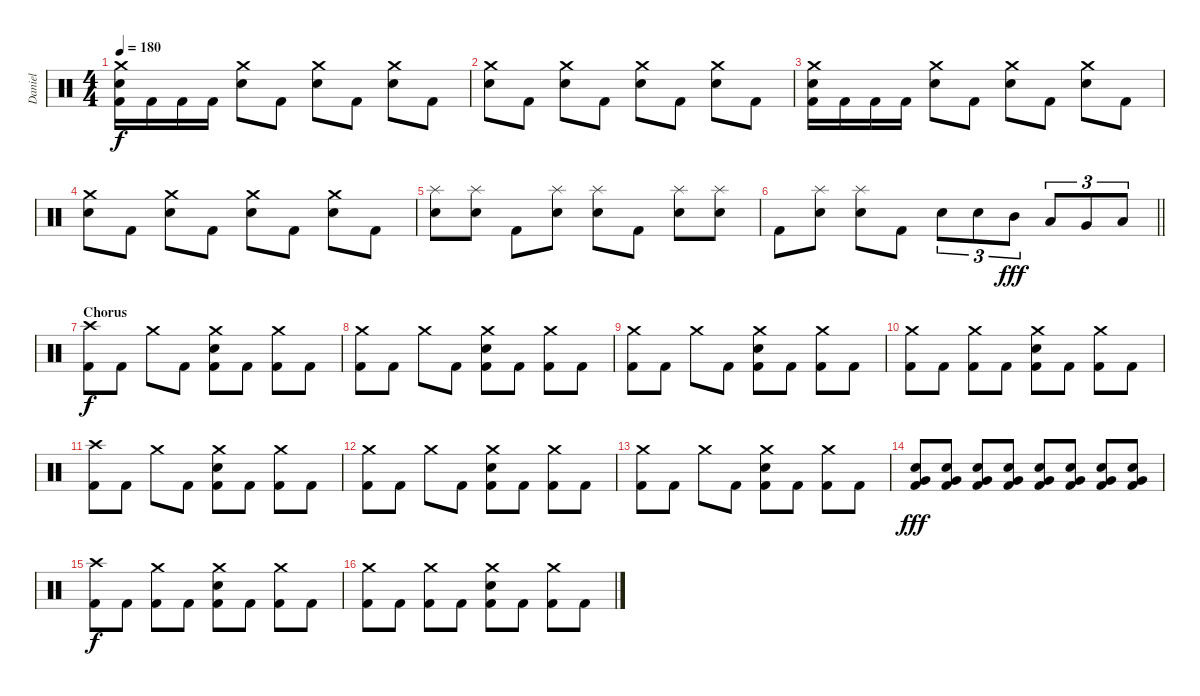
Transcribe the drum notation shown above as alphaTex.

\track ("Daniel" "Daniel") {instrument percussion}
\staff {score}
\articulation defaults
\ts (4 4)
\tempo 180
\clef neutral
\ks c
("Crash medium (hit)" "Electric Snare (hit)" "Kick (hit) 2").16{dy f} "Kick (hit) 2".16 "Kick (hit) 2".16 "Kick (hit) 2".16 ("Crash medium (hit)" "Electric Snare (hit)").8 "Kick (hit) 2".8 ("Crash medium (hit)" "Electric Snare (hit)").8 "Kick (hit) 2".8 ("Crash medium (hit)" "Electric Snare (hit)").8 "Kick (hit) 2".8 |
("Crash medium (hit)" "Electric Snare (hit)").8 "Kick (hit) 2".8 ("Crash medium (hit)" "Electric Snare (hit)").8 "Kick (hit) 2".8 ("Crash medium (hit)" "Electric Snare (hit)").8 "Kick (hit) 2".8 ("Crash medium (hit)" "Electric Snare (hit)").8 "Kick (hit) 2".8 |
("Crash medium (hit)" "Electric Snare (hit)" "Kick (hit) 2").16 "Kick (hit) 2".16 "Kick (hit) 2".16 "Kick (hit) 2".16 ("Crash medium (hit)" "Electric Snare (hit)").8 "Kick (hit) 2".8 ("Crash medium (hit)" "Electric Snare (hit)").8 "Kick (hit) 2".8 ("Crash medium (hit)" "Electric Snare (hit)").8 "Kick (hit) 2".8 |
("Crash medium (hit)" "Electric Snare (hit)").8 "Kick (hit) 2".8 ("Crash medium (hit)" "Electric Snare (hit)").8 "Kick (hit) 2".8 ("Crash medium (hit)" "Electric Snare (hit)").8 "Kick (hit) 2".8 ("Crash medium (hit)" "Electric Snare (hit)").8 "Kick (hit) 2".8 |
("Splash (hit)" "Electric Snare (hit)").8 ("Splash (hit)" "Electric Snare (hit)").8 "Kick (hit) 2".8 ("Splash (hit)" "Electric Snare (hit)").8 ("Splash (hit)" "Electric Snare (hit)").8 "Kick (hit) 2".8 ("Splash (hit)" "Electric Snare (hit)").8 ("Splash (hit)" "Electric Snare (hit)").8 |
\barLineRight lightlight "Kick (hit) 2".8
("Splash (hit)" "Electric Snare (hit)").8 ("Splash (hit)" "Electric Snare (hit)").8 "Kick (hit) 2".8 "Electric Snare (hit)".8{tu (3 2)} "Electric Snare (hit)".8{tu (3 2)} "Mid Tom (hit)".8{tu (3 2) dy fff} "Low Tom (hit)".8{tu (3 2)} "Very Low Tom (hit)".8{tu (3 2)} "Low Floor Tom (hit)".8{tu (3 2)} |
\section ("" "Chorus")
("Crash high (hit)" "Kick (hit) 2").8{dy f} "Kick (hit) 2".8 "Crash medium (hit)".8 "Kick (hit) 2".8 ("Crash medium (hit)" "Electric Snare (hit)" "Kick (hit) 2").8 "Kick (hit) 2".8 ("Crash medium (hit)" "Kick (hit) 2").8 "Kick (hit) 2".8 |
("Crash medium (hit)" "Kick (hit) 2").8 "Kick (hit) 2".8 "Crash medium (hit)".8 "Kick (hit) 2".8 ("Crash medium (hit)" "Electric Snare (hit)" "Kick (hit) 2").8 "Kick (hit) 2".8 ("Crash medium (hit)" "Kick (hit) 2").8 "Kick (hit) 2".8 |
("Crash medium (hit)" "Kick (hit) 2").8 "Kick (hit) 2".8 "Crash medium (hit)".8 "Kick (hit) 2".8 ("Crash medium (hit)" "Electric Snare (hit)" "Kick (hit) 2").8 "Kick (hit) 2".8 ("Crash medium (hit)" "Kick (hit) 2").8 "Kick (hit) 2".8 |
("Crash medium (hit)" "Kick (hit) 2").8 "Kick (hit) 2".8 ("Crash medium (hit)" "Kick (hit) 2").8 "Kick (hit) 2".8 ("Crash medium (hit)" "Electric Snare (hit)" "Kick (hit) 2").8 "Kick (hit) 2".8 ("Crash medium (hit)" "Kick (hit) 2").8 "Kick (hit) 2".8 |
("Crash high (hit)" "Kick (hit) 2").8 "Kick (hit) 2".8 "Crash medium (hit)".8 "Kick (hit) 2".8 ("Crash medium (hit)" "Electric Snare (hit)" "Kick (hit) 2").8 "Kick (hit) 2".8 ("Crash medium (hit)" "Kick (hit) 2").8 "Kick (hit) 2".8 |
("Crash medium (hit)" "Kick (hit) 2").8 "Kick (hit) 2".8 "Crash medium (hit)".8 "Kick (hit) 2".8 ("Crash medium (hit)" "Electric Snare (hit)" "Kick (hit) 2").8 "Kick (hit) 2".8 ("Crash medium (hit)" "Kick (hit) 2").8 "Kick (hit) 2".8 |
("Crash medium (hit)" "Kick (hit) 2").8 "Kick (hit) 2".8 "Crash medium (hit)".8 "Kick (hit) 2".8 ("Crash medium (hit)" "Electric Snare (hit)" "Kick (hit) 2").8 "Kick (hit) 2".8 ("Crash medium (hit)" "Kick (hit) 2").8 "Kick (hit) 2".8 |
("Very Low Tom (hit)" "Electric Snare (hit)" "Kick (hit) 2").8{dy fff} ("Very Low Tom (hit)" "Electric Snare (hit)" "Kick (hit) 2").8 ("Very Low Tom (hit)" "Electric Snare (hit)" "Kick (hit) 2").8 ("Very Low Tom (hit)" "Electric Snare (hit)" "Kick (hit) 2").8 ("Very Low Tom (hit)" "Electric Snare (hit)" "Kick (hit) 2").8 ("Very Low Tom (hit)" "Electric Snare (hit)" "Kick (hit) 2").8 ("Very Low Tom (hit)" "Electric Snare (hit)" "Kick (hit) 2").8 ("Very Low Tom (hit)" "Electric Snare (hit)" "Kick (hit) 2").8 |
("Crash high (hit)" "Kick (hit) 2").8{dy f} "Kick (hit) 2".8 ("Crash medium (hit)" "Kick (hit) 2").8 "Kick (hit) 2".8 ("Crash medium (hit)" "Electric Snare (hit)" "Kick (hit) 2").8 "Kick (hit) 2".8 ("Crash medium (hit)" "Kick (hit) 2").8 "Kick (hit) 2".8 |
("Crash medium (hit)" "Kick (hit) 2").8 "Kick (hit) 2".8 ("Crash medium (hit)" "Kick (hit) 2").8 "Kick (hit) 2".8 ("Crash medium (hit)" "Electric Snare (hit)" "Kick (hit) 2").8 "Kick (hit) 2".8 ("Crash medium (hit)" "Kick (hit) 2").8 "Kick (hit) 2".8
